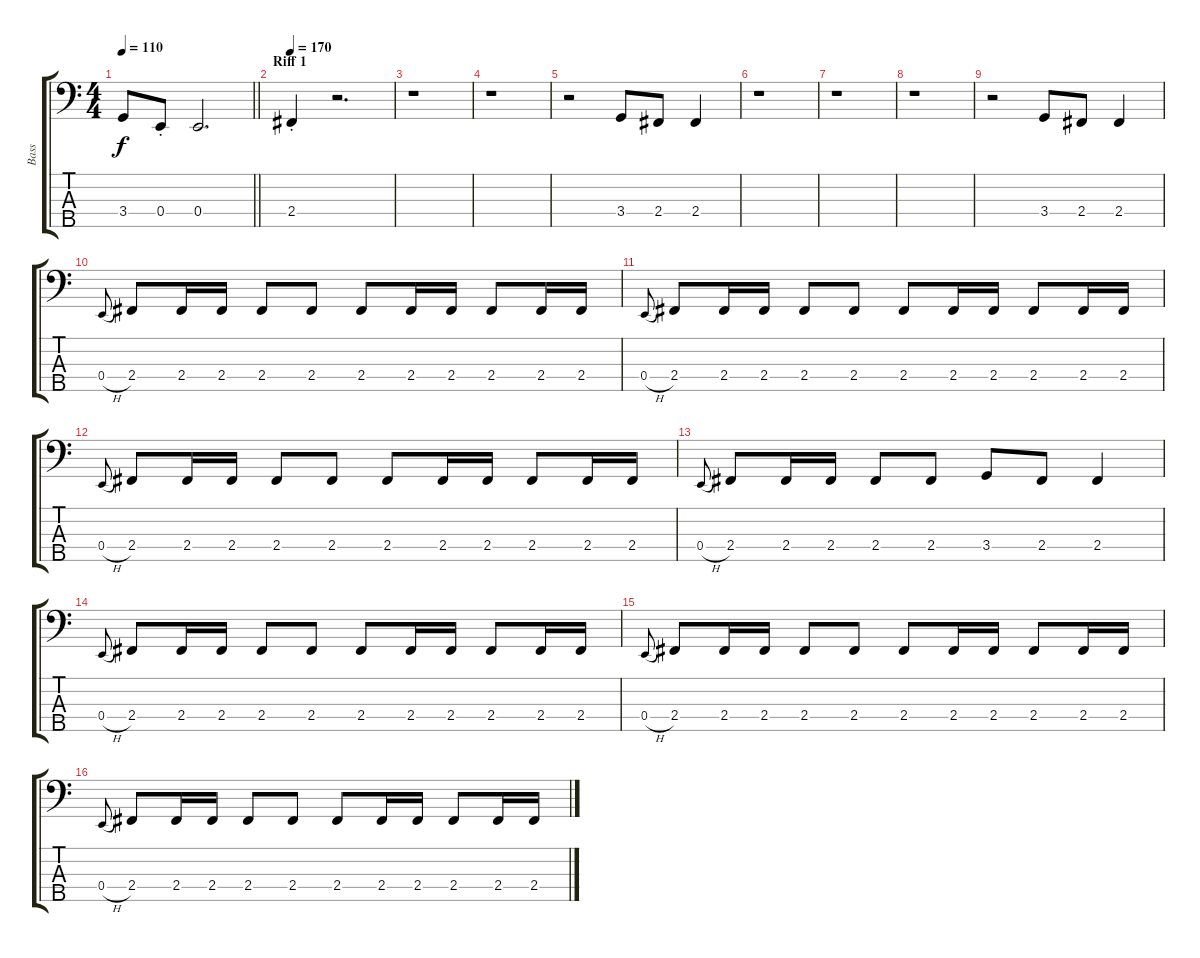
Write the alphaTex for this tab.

\track ("Bass" "Bass") {instrument slapbass2}
\staff {score tabs}
\tuning (G2 D2 A1 E1 B0) {hide}
\ts (4 4)
\tempo 110
\clef f4
\barLineRight lightlight
\ks c
3.4.8{dy f} 0.4{st}.8 0.4.2{d} |
\section ("" "Riff 1")
\tempo 170
2.4{st}.4 r.2{d} |
r.1 |
r.1 |
r.2 3.4.8 2.4.8 2.4.4 |
r.1 |
r.1 |
r.1 |
r.2 3.4.8 2.4.8 2.4.4 |
0.4{h}.8{gr onbeat} 2.4.8 2.4.16 2.4.16 2.4.8 2.4.8 2.4.8 2.4.16 2.4.16 2.4.8 2.4.16 2.4.16 |
0.4{h}.8{gr onbeat} 2.4.8 2.4.16 2.4.16 2.4.8 2.4.8 2.4.8 2.4.16 2.4.16 2.4.8 2.4.16 2.4.16 |
0.4{h}.8{gr onbeat} 2.4.8 2.4.16 2.4.16 2.4.8 2.4.8 2.4.8 2.4.16 2.4.16 2.4.8 2.4.16 2.4.16 |
0.4{h}.8{gr onbeat} 2.4.8 2.4.16 2.4.16 2.4.8 2.4.8 3.4.8 2.4.8 2.4.4 |
0.4{h}.8{gr onbeat} 2.4.8 2.4.16 2.4.16 2.4.8 2.4.8 2.4.8 2.4.16 2.4.16 2.4.8 2.4.16 2.4.16 |
0.4{h}.8{gr onbeat} 2.4.8 2.4.16 2.4.16 2.4.8 2.4.8 2.4.8 2.4.16 2.4.16 2.4.8 2.4.16 2.4.16 |
0.4{h}.8{gr onbeat} 2.4.8 2.4.16 2.4.16 2.4.8 2.4.8 2.4.8 2.4.16 2.4.16 2.4.8 2.4.16 2.4.16
